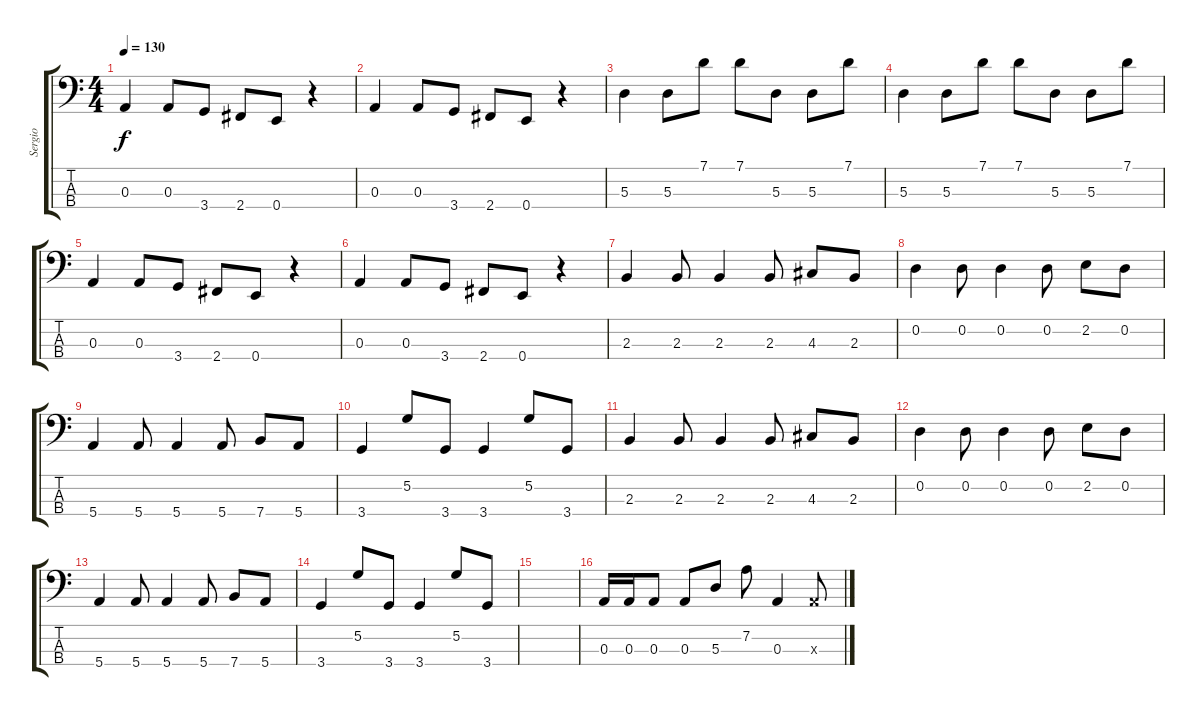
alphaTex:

\track ("Sergio" "Sergio") {instrument electricbassfinger}
\staff {score tabs}
\tuning (G2 D2 A1 E1) {hide}
\ts (4 4)
\tempo 130
\clef f4
\ks c
0.3.4{dy f} 0.3.8 3.4.8 2.4.8 0.4.8 r.4 |
0.3.4 0.3.8 3.4.8 2.4.8 0.4.8 r.4 |
5.3.4 5.3.8 7.1.8 7.1.8 5.3.8 5.3.8 7.1.8 |
5.3.4 5.3.8 7.1.8 7.1.8 5.3.8 5.3.8 7.1.8 |
0.3.4 0.3.8 3.4.8 2.4.8 0.4.8 r.4 |
0.3.4 0.3.8 3.4.8 2.4.8 0.4.8 r.4 |
2.3.4 2.3.8 2.3.4 2.3.8 4.3.8 2.3.8 |
0.2.4 0.2.8 0.2.4 0.2.8 2.2.8 0.2.8 |
5.4.4 5.4.8 5.4.4 5.4.8 7.4.8 5.4.8 |
3.4.4 5.2.8 3.4.8 3.4.4 5.2.8 3.4.8 |
2.3.4 2.3.8 2.3.4 2.3.8 4.3.8 2.3.8 |
0.2.4 0.2.8 0.2.4 0.2.8 2.2.8 0.2.8 |
5.4.4 5.4.8 5.4.4 5.4.8 7.4.8 5.4.8 |
3.4.4 5.2.8 3.4.8 3.4.4 5.2.8 3.4.8 |
|
0.3.16 0.3.16 0.3.8 0.3.8 5.3.8 7.2.8 0.3.4 0.3{x}.8
